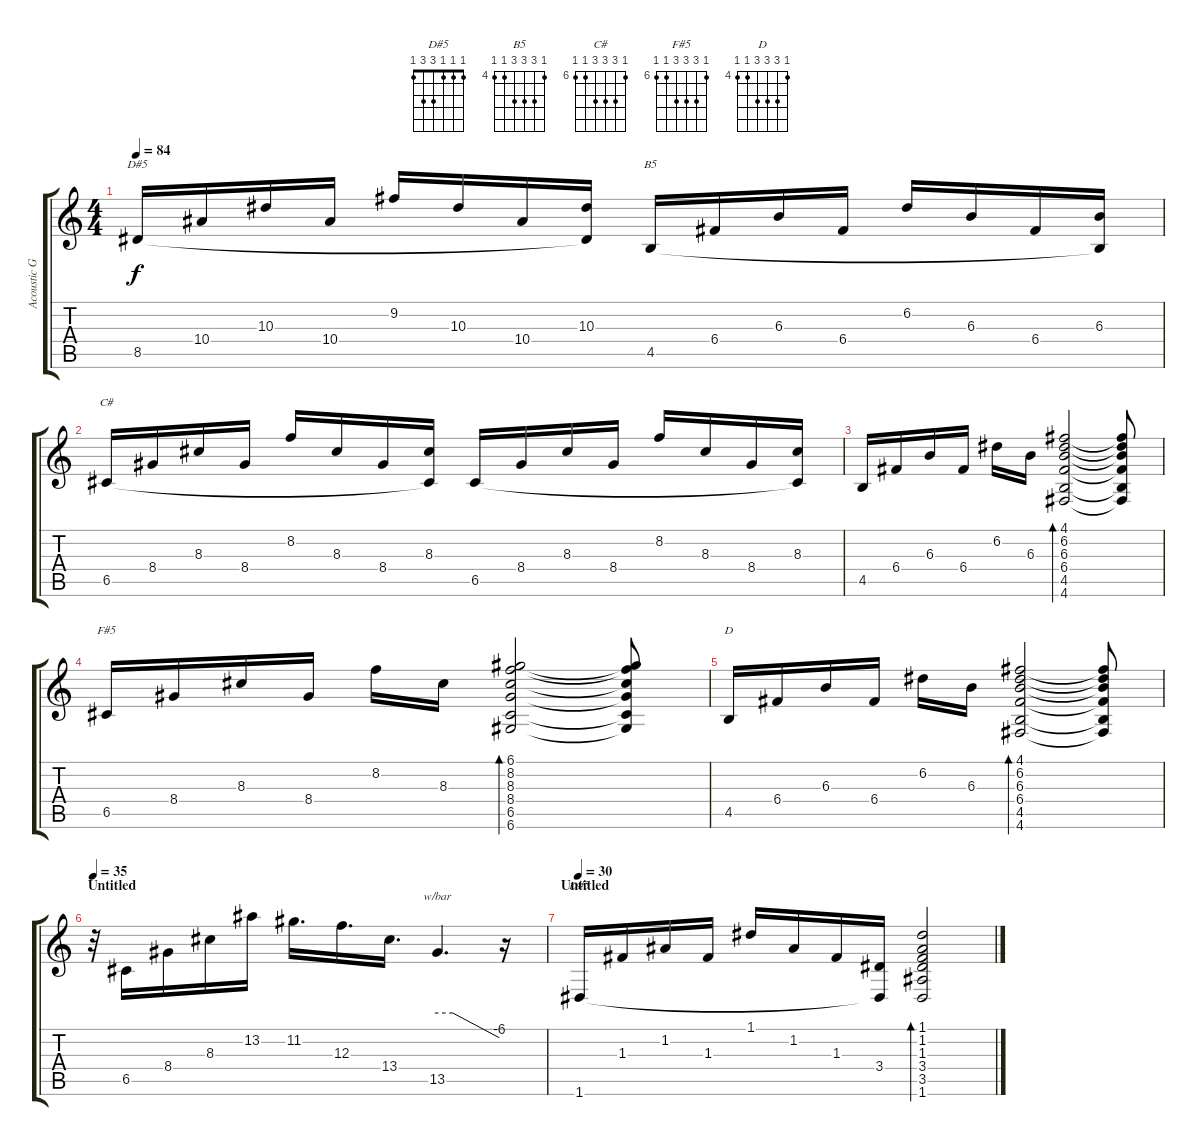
\track ("Acoustic Guitar (Lead)" "Acoustic G") {instrument electricguitarclean}
\staff {score tabs}
\tuning (D4 A3 F3 C3 G2 D2) {hide}
\chord ("D#5" 8 9 10 10 8 8) {firstfret 8}
\chord ("B5" 4 6 6 6 4 4) {firstfret 4}
\chord ("C#" 6 8 8 8 6 6) {firstfret 6}
\chord ("F#5" 6 8 8 8 6 6) {firstfret 6}
\chord ("D" 4 6 6 6 4 4) {firstfret 4}
\chord ("D#5" 1 1 1 3 3 1)
\ts (4 4)
\tempo 84
\clef g2
\ks c
8.5.16{ch "D#5" dy f} 10.4.16 10.3.16 10.4.16 9.2.16 10.3.16 10.4.16 (10.3 8.5{t}).16 4.5.16{ch "B5"} 6.4.16 6.3.16 6.4.16 6.2.16 6.3.16 6.4.16 (6.3 4.5{t}).16 |
6.5.16{ch "C#"} 8.4.16 8.3.16 8.4.16 8.2.16 8.3.16 8.4.16 (8.3 6.5{t}).16 6.5.16 8.4.16 8.3.16 8.4.16 8.2.16 8.3.16 8.4.16 (8.3 6.5{t}).16 |
4.5.16 6.4.16 6.3.16 6.4.16 6.2.16 6.3.16 (4.1 6.2 6.3 6.4 4.5 4.6).2{bd 60} (4.1{t} 6.2{t} 6.3{t} 6.4{t} 4.5{t} 4.6{t}).8 |
6.5.16{ch "F#5"} 8.4.16 8.3.16 8.4.16 8.2.16 8.3.16 (6.1 8.2 8.3 8.4 6.5 6.6).2{bd 60} (6.1{t} 8.2{t} 8.3{t} 8.4{t} 6.5{t} 6.6{t}).8 |
4.5.16{ch "D"} 6.4.16 6.3.16 6.4.16 6.2.16 6.3.16 (4.1 6.2 6.3 6.4 4.5 4.6).2{bd 60} (4.1{t} 6.2{t} 6.3{t} 6.4{t} 4.5{t} 4.6{t}).8 |
\section ("" "Untitled")
\tempo 35
r.32 6.5.16 8.4.16 8.3.16 13.2.16 11.2.16{d} 12.3.16{d} 13.4.16{d} 13.5.4{d tbe (custom default 0 0 15 0 60 -24)} r.16 |
\section ("" "Untitled")
\tempo 30
1.6.16{ch "D#5"} 1.3.16 1.2.16 1.3.16 1.1.16 1.2.16 1.3.16 (3.4 1.6{t}).16 (1.1 1.2 1.3 3.4 3.5 1.6).2{bd 120}
